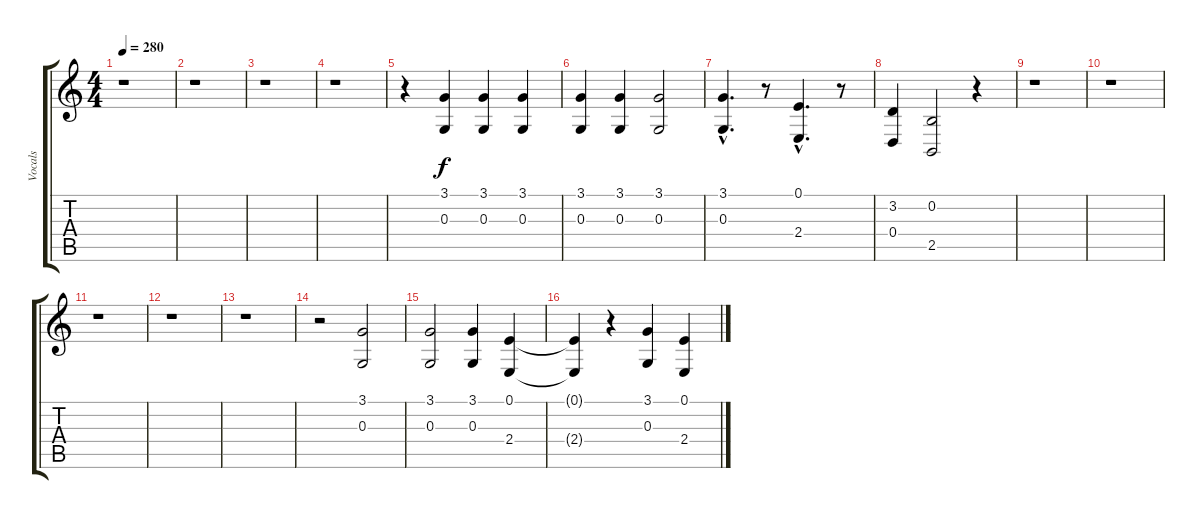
\track ("Vocals" "Vocals") {instrument altosax}
\staff {score tabs}
\tuning (E4 B3 G3 D3 A2 E2) {hide}
\ts (4 4)
\tempo 280
\clef g2
\ks c
r.1{dy f} |
r.1 |
r.1 |
r.1 |
r.4 (3.1 0.3).4 (3.1 0.3).4 (3.1 0.3).4 |
(3.1 0.3).4 (3.1 0.3).4 (3.1 0.3).2 |
(3.1{hac} 0.3{hac}).4{d} r.8 (0.1{hac} 2.4{hac}).4{d} r.8 |
(3.2 0.4).4 (0.2 2.5).2 r.4 |
r.1 |
r.1 |
r.1 |
r.1 |
r.1 |
r.2 (3.1 0.3).2 |
(3.1 0.3).2 (3.1 0.3).4 (0.1 2.4).4 |
(0.1{t} 2.4{t}).4 r.4 (3.1 0.3).4 (0.1 2.4).4
